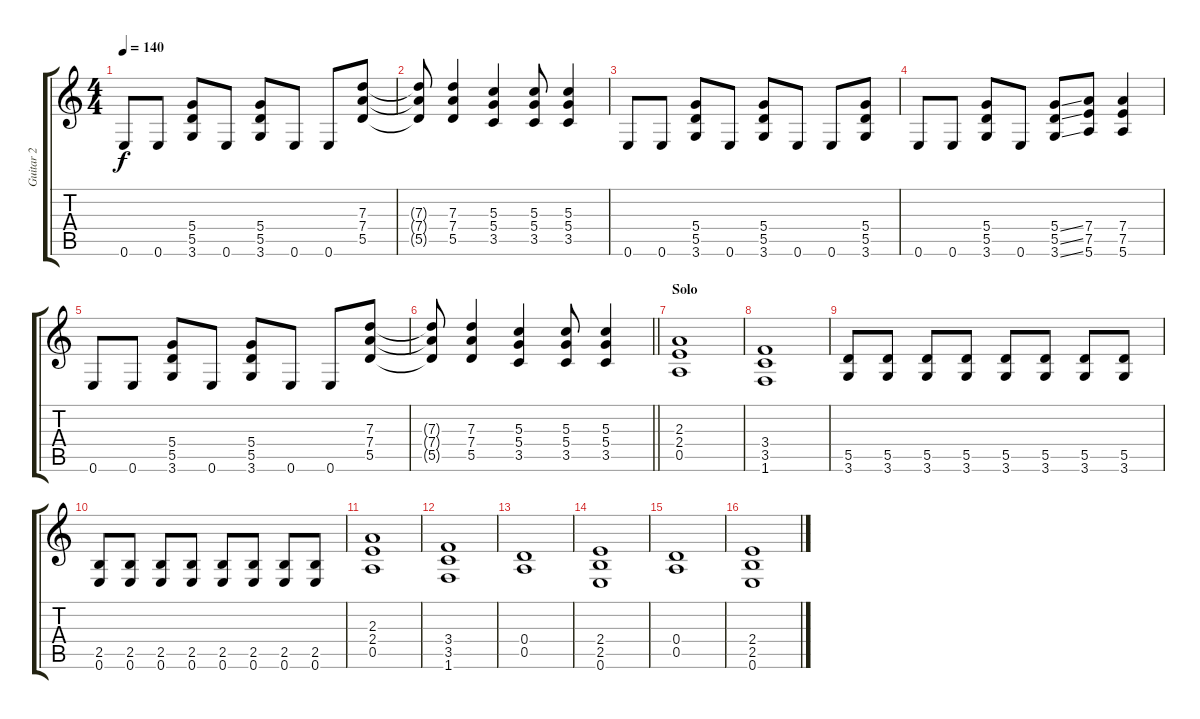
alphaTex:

\track ("Guitar 2" "Guitar 2") {instrument distortionguitar}
\staff {score tabs}
\tuning (E4 B3 G3 D3 A2 E2) {hide}
\ts (4 4)
\tempo 140
\clef g2
\ks c
0.6.8{dy f} 0.6.8 (5.4 5.5 3.6).8 0.6.8 (5.4 5.5 3.6).8 0.6.8 0.6.8 (7.3 7.4 5.5).8 |
(7.3{t} 7.4{t} 5.5{t}).8 (7.3 7.4 5.5).4 (5.3 5.4 3.5).4 (5.3 5.4 3.5).8 (5.3 5.4 3.5).4 |
0.6.8 0.6.8 (5.4 5.5 3.6).8 0.6.8 (5.4 5.5 3.6).8 0.6.8 0.6.8 (5.4 5.5 3.6).8 |
0.6.8 0.6.8 (5.4 5.5 3.6).8 0.6.8 (5.4{ss} 5.5{ss} 3.6{ss}).8 (7.4 7.5 5.6).8 (7.4 7.5 5.6).4 |
0.6.8 0.6.8 (5.4 5.5 3.6).8 0.6.8 (5.4 5.5 3.6).8 0.6.8 0.6.8 (7.3 7.4 5.5).8 |
\barLineRight lightlight
(7.3{t} 7.4{t} 5.5{t}).8 (7.3 7.4 5.5).4 (5.3 5.4 3.5).4 (5.3 5.4 3.5).8 (5.3 5.4 3.5).4 |
\section ("" "Solo")
(2.3 2.4 0.5).1 |
(3.4 3.5 1.6).1 |
(5.5 3.6).8 (5.5 3.6).8 (5.5 3.6).8 (5.5 3.6).8 (5.5 3.6).8 (5.5 3.6).8 (5.5 3.6).8 (5.5 3.6).8 |
(2.5 0.6).8 (2.5 0.6).8 (2.5 0.6).8 (2.5 0.6).8 (2.5 0.6).8 (2.5 0.6).8 (2.5 0.6).8 (2.5 0.6).8 |
(2.3 2.4 0.5).1 |
(3.4 3.5 1.6).1 |
(0.4 0.5).1 |
(2.4 2.5 0.6).1 |
(0.4 0.5).1 |
(2.4 2.5 0.6).1
